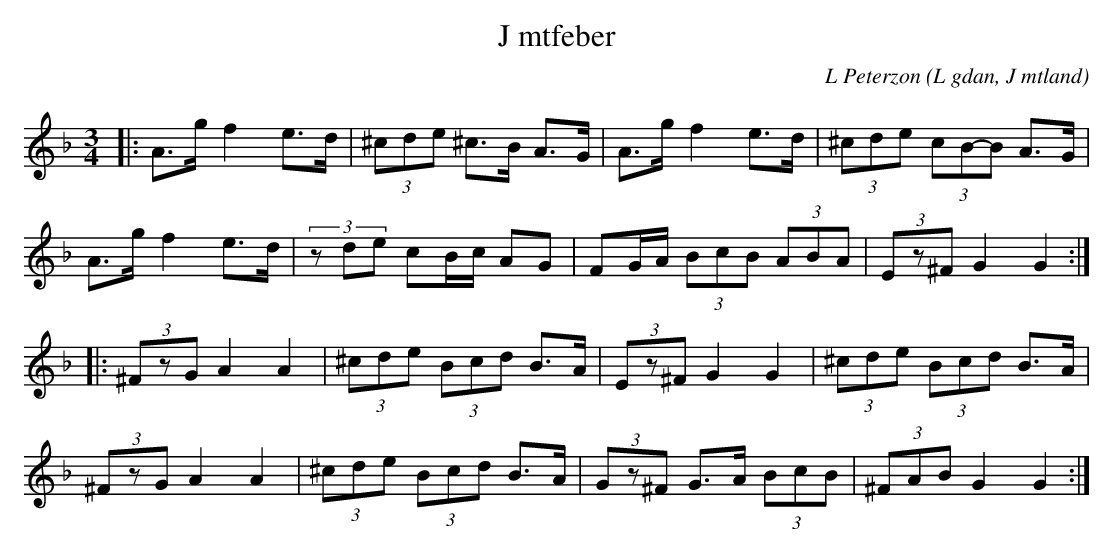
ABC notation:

X:1
T:J mtfeber
C: L Peterzon
O:L gdan, J mtland
M:3/4
L:1/8
K:Dm
|: A>g f2 e>d|(3^cde ^c>B A>G|A>g f2 e>d|(3^cde (3cB-B A>G|
A>g f2 e>d|(3zde cB/c/ AG|FG/A/ (3BcB (3ABA|(3Ez^F G2 G2:|
|:(3^FzG A2 A2|(3^cde (3Bcd B>A|(3Ez^F G2 G2|(3^cde (3Bcd B>A|
(3^FzG A2 A2|(3^cde (3Bcd B>A| (3Gz^F G>A (3BcB|(3^FAB G2 G2:|
